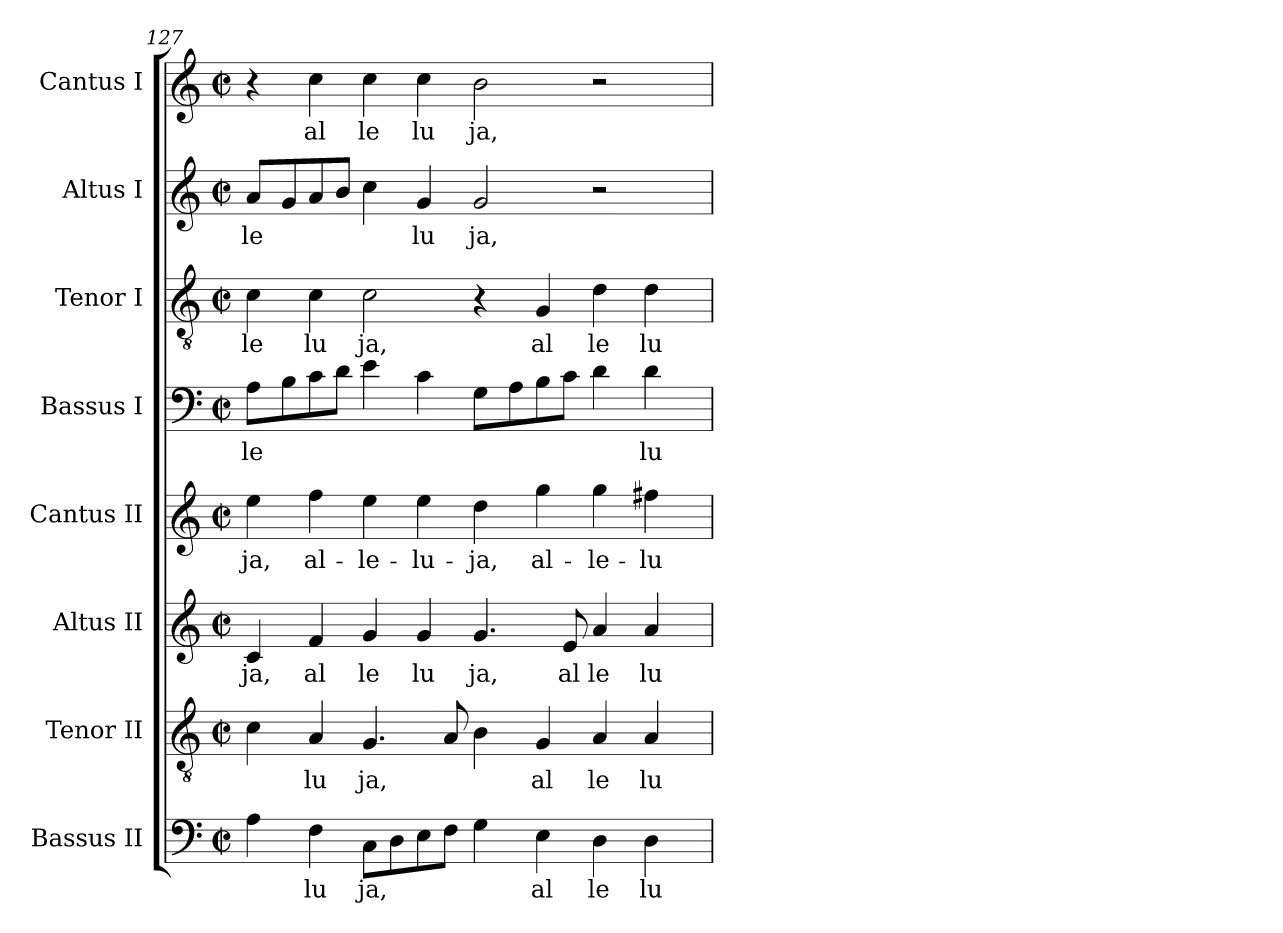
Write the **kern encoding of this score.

**kern	**text	**kern	**text	**kern	**text	**kern	**text	**kern	**text	**kern	**text	**kern	**text	**kern	**text
*part8	*part8	*part7	*part7	*part6	*part6	*part5	*part5	*part4	*part4	*part3	*part3	*part2	*part2	*part1	*part1
*staff8	*staff8	*staff7	*staff7	*staff6	*staff6	*staff5	*staff5	*staff4	*staff4	*staff3	*staff3	*staff2	*staff2	*staff1	*staff1
*I"Bassus II	*	*I"Tenor II	*	*I"Altus II	*	*I"Cantus II	*	*I"Bassus I	*	*I"Tenor I	*	*I"Altus I	*	*I"Cantus I	*
!!LO:PB:g=z
*clefF4	*	*clefGv2	*	*clefG2	*	*clefG2	*	*clefF4	*	*clefGv2	*	*clefG2	*	*clefG2	*
*M2/2	*	*M2/2	*	*M2/2	*	*M2/2	*	*M2/2	*	*M2/2	*	*M2/2	*	*M2/2	*
*met(c|)	*	*met(c|)	*	*met(c|)	*	*met(c|)	*	*met(c|)	*	*met(c|)	*	*met(c|)	*	*met(c|)	*
=127	=127	=127	=127	=127	=127	=127	=127	=127	=127	=127	=127	=127	=127	=127	=127
!	!	!	!	!	!LO:LY:b:cj	!	!LO:LY:b:cj	!	!LO:LY:b:cj	!	!LO:LY:b:cj	!	!LO:LY:b:cj	!	!
*^	*	*^	*	*	*	*	*	*	*	*	*	*	*	*	*
4A\	32.ryy	.	4c\	32.ryy	.	4c/	-ja,	4ee\	ja,	8A\L	le	4c\	-le	8a/L	-le	4r	.
.	1ryy	.	.	1ryy	.	.	.	.	.	.	.	.	.	.	.	.	.
.	.	.	.	.	.	.	.	.	.	8B\	.	.	.	8g/	.	.	.
!	!	!LO:LY:b:cj	!	!	!LO:LY:b:cj	!	!LO:LY:b:cj	!	!LO:LY:b:cj	!	!	!	!LO:LY:b:cj	!	!	!	!LO:LY:b:cj
4F\	.	-lu	4A/	.	-lu	4f/	al	4ff\	al-	8c\	.	4c\	lu	8a/	.	4cc\	al
.	.	.	.	.	.	.	.	.	.	8d\J	.	.	.	8b/J	.	.	.
!	!	!LO:LY:b:cj	!	!	!LO:LY:b:cj	!	!LO:LY:b:cj	!	!LO:LY:b:cj	!	!	!	!LO:LY:b:cj	!	!	!	!LO:LY:b:cj
8C\L	.	ja,	4.G/	.	ja,	4g/	le	4ee\	-le-	4e\	.	2c\	ja,	4cc\	.	4cc\	le
8D\	.	.	.	.	.	.	.	.	.	.	.	.	.	.	.	.	.
!	!	!	!	!	!	!	!LO:LY:b:cj	!	!LO:LY:b:cj	!	!	!	!	!	!LO:LY:b:cj	!	!LO:LY:b:cj
8E\	.	.	.	.	.	4g/	lu	4ee\	-lu-	4c\	.	.	.	4g/	lu	4cc\	lu
8F\J	.	.	8A/	.	.	.	.	.	.	.	.	.	.	.	.	.	.
!	!	!	!	!	!	!	!LO:LY:b:cj	!	!LO:LY:b:cj	!	!	!	!	!	!LO:LY:b:cj	!	!LO:LY:b:cj
4G\	.	.	4B\	.	.	4.g/	ja,	4dd\	-ja,	8G\L	.	4r	.	2g/	ja,	2b\	ja,
.	2ryy	.	.	2ryy	.	.	.	.	.	.	.	.	.	.	.	.	.
.	.	.	.	.	.	.	.	.	.	8A\	.	.	.	.	.	.	.
!	!	!LO:LY:b:cj	!	!	!LO:LY:b:cj	!	!	!	!LO:LY:b:cj	!	!	!	!LO:LY:b:cj	!	!	!	!
4E\	.	al	4G/	.	al	.	.	4gg\	al-	8B\	.	4G/	al	.	.	.	.
!	!	!	!	!	!	!	!LO:LY:b:cj	!	!	!	!	!	!	!	!	!	!
.	.	.	.	.	.	8e/	al	.	.	8c\J	.	.	.	.	.	.	.
!	!	!LO:LY:b:cj	!	!	!LO:LY:b:cj	!	!LO:LY:b:cj	!	!LO:LY:b:cj	!	!	!	!LO:LY:b:cj	!	!	!	!
4D\	.	le	4A/	.	le	4a/	le	4gg\	-le-	4d\	.	4d\	le	2r	.	2r	.
.	4ryy	.	.	4ryy	.	.	.	.	.	.	.	.	.	.	.	.	.
!	!	!LO:LY:b:cj	!	!	!LO:LY:b:cj	!	!LO:LY:b:cj	!	!LO:LY:b:cj	!	!LO:LY:b:cj	!	!LO:LY:b:cj	!	!	!	!
4D\	.	lu	4A/	.	lu	4a/	lu	4ff#X\	-lu-	4d\	lu	4d\	lu	.	.	.	.
.	8ryy	.	.	8ryy	.	.	.	.	.	.	.	.	.	.	.	.	.
.	16ryy	.	.	16ryy	.	.	.	.	.	.	.	.	.	.	.	.	.
.	64ryy	.	.	64ryy	.	.	.	.	.	.	.	.	.	.	.	.	.
*v	*v	*	*	*	*	*	*	*	*	*	*	*	*	*	*	*	*
*	*	*v	*v	*	*	*	*	*	*	*	*	*	*	*	*	*
=	=	=	=	=	=	=	=	=	=	=	=	=	=	=	=
*-	*-	*-	*-	*-	*-	*-	*-	*-	*-	*-	*-	*-	*-	*-	*-
